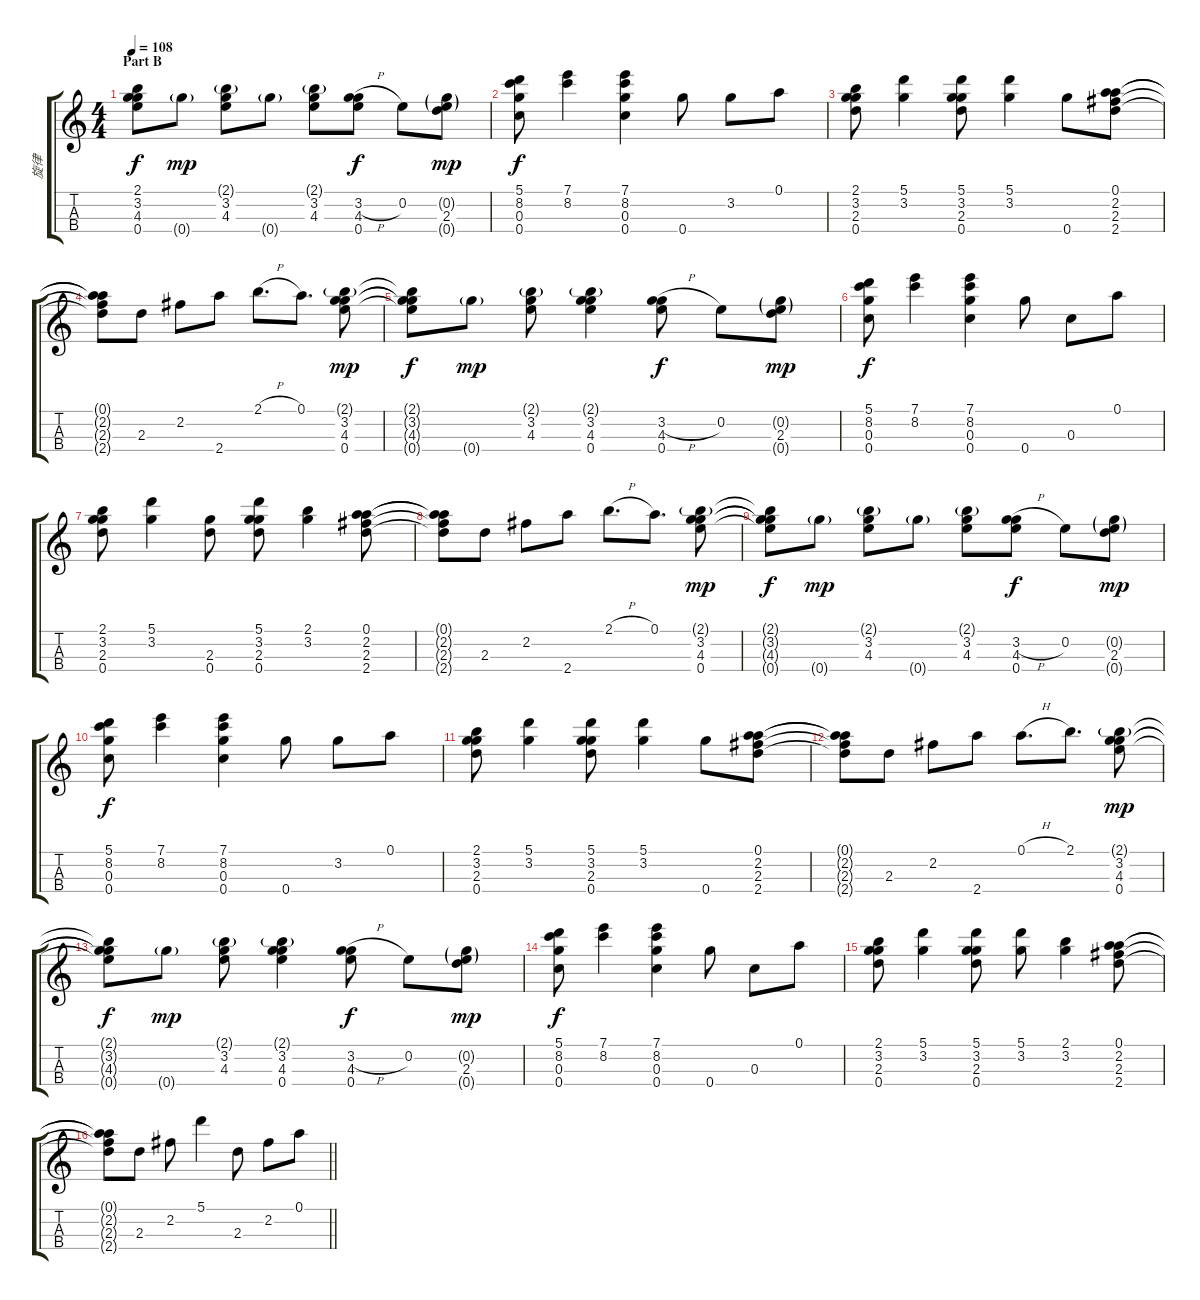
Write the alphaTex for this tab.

\track ("旋律" "旋律") {instrument acousticguitarnylon}
\staff {score tabs}
\tuning (A4 E4 C4 G4) {hide}
\ts (4 4)
\section ("" "Part B")
\tempo 108
\clef g2
\ks c
(2.1{t} 3.2{t} 4.3{t} 0.4{t}).8{dy f} 0.4{g}.8{dy mp} (2.1{g} 3.2 4.3).8 0.4{g}.8 (2.1{g} 3.2 4.3).8 (3.2{h} 4.3 0.4).8{dy f} 0.2.8 (0.2{g} 2.3 0.4{g}).8{dy mp} |
(5.1 8.2 0.3 0.4).8{dy f} (7.1 8.2).4 (7.1 8.2 0.3 0.4).4 0.4.8 3.2.8 0.1.8 |
(2.1 3.2 2.3 0.4).8 (5.1 3.2).4 (5.1 3.2 2.3 0.4).8 (5.1 3.2).4 0.4.8 (0.1 2.2 2.3 2.4).8 |
(0.1{t} 2.2{t} 2.3{t} 2.4{t}).8 2.3.8 2.2.8 2.4.8 2.1{h}.8{d} 0.1.8{d} (2.1{g} 3.2 4.3 0.4).8{dy mp} |
(2.1{t} 3.2{t} 4.3{t} 0.4{t}).8{dy f} 0.4{g}.8{dy mp} (2.1{g} 3.2 4.3).8 (2.1{g} 3.2 4.3 0.4).4 (3.2{h} 4.3 0.4).8{dy f} 0.2.8 (0.2{g} 2.3 0.4{g}).8{dy mp} |
(5.1 8.2 0.3 0.4).8{dy f} (7.1 8.2).4 (7.1 8.2 0.3 0.4).4 0.4.8 0.3.8 0.1.8 |
(2.1 3.2 2.3 0.4).8 (5.1 3.2).4 (2.3 0.4).8 (5.1 3.2 2.3 0.4).8 (2.1 3.2).4 (0.1 2.2 2.3 2.4).8 |
(0.1{t} 2.2{t} 2.3{t} 2.4{t}).8 2.3.8 2.2.8 2.4.8 2.1{h}.8{d} 0.1.8{d} (2.1{g} 3.2 4.3 0.4).8{dy mp} |
(2.1{t} 3.2{t} 4.3{t} 0.4{t}).8{dy f} 0.4{g}.8{dy mp} (2.1{g} 3.2 4.3).8 0.4{g}.8 (2.1{g} 3.2 4.3).8 (3.2{h} 4.3 0.4).8{dy f} 0.2.8 (0.2{g} 2.3 0.4{g}).8{dy mp} |
(5.1 8.2 0.3 0.4).8{dy f} (7.1 8.2).4 (7.1 8.2 0.3 0.4).4 0.4.8 3.2.8 0.1.8 |
(2.1 3.2 2.3 0.4).8 (5.1 3.2).4 (5.1 3.2 2.3 0.4).8 (5.1 3.2).4 0.4.8 (0.1 2.2 2.3 2.4).8 |
(0.1{t} 2.2{t} 2.3{t} 2.4{t}).8 2.3.8 2.2.8 2.4.8 0.1{h}.8{d} 2.1.8{d} (2.1{g} 3.2 4.3 0.4).8{dy mp} |
(2.1{t} 3.2{t} 4.3{t} 0.4{t}).8{dy f} 0.4{g}.8{dy mp} (2.1{g} 3.2 4.3).8 (2.1{g} 3.2 4.3 0.4).4 (3.2{h} 4.3 0.4).8{dy f} 0.2.8 (0.2{g} 2.3 0.4{g}).8{dy mp} |
(5.1 8.2 0.3 0.4).8{dy f} (7.1 8.2).4 (7.1 8.2 0.3 0.4).4 0.4.8 0.3.8 0.1.8 |
(2.1 3.2 2.3 0.4).8 (5.1 3.2).4 (5.1 3.2 2.3 0.4).8 (5.1 3.2).8 (2.1 3.2).4 (0.1 2.2 2.3 2.4).8 |
\barLineRight lightlight
(0.1{t} 2.2{t} 2.3{t} 2.4{t}).8 2.3.8 2.2.8 5.1.4 2.3.8 2.2.8 0.1.8
